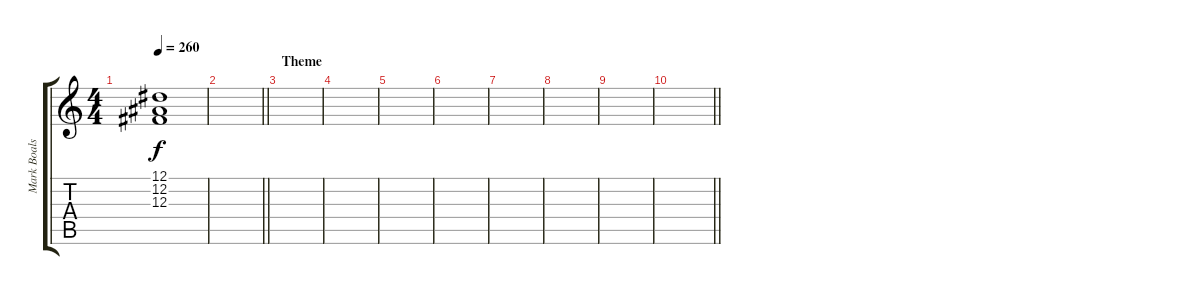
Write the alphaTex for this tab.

\track ("Mark Boals" "Mark Boals") {instrument lead2sawtooth}
\staff {score tabs}
\tuning (Eb4 Bb3 Gb3 Db3 Ab2 Eb2) {hide}
\ts (4 4)
\tempo 260
\clef g2
\ks c
(12.1 12.2 12.3).1{dy f} |
\barLineRight lightlight
|
\section ("" "Theme")
|
|
|
|
|
|
|
\barLineRight lightlight
